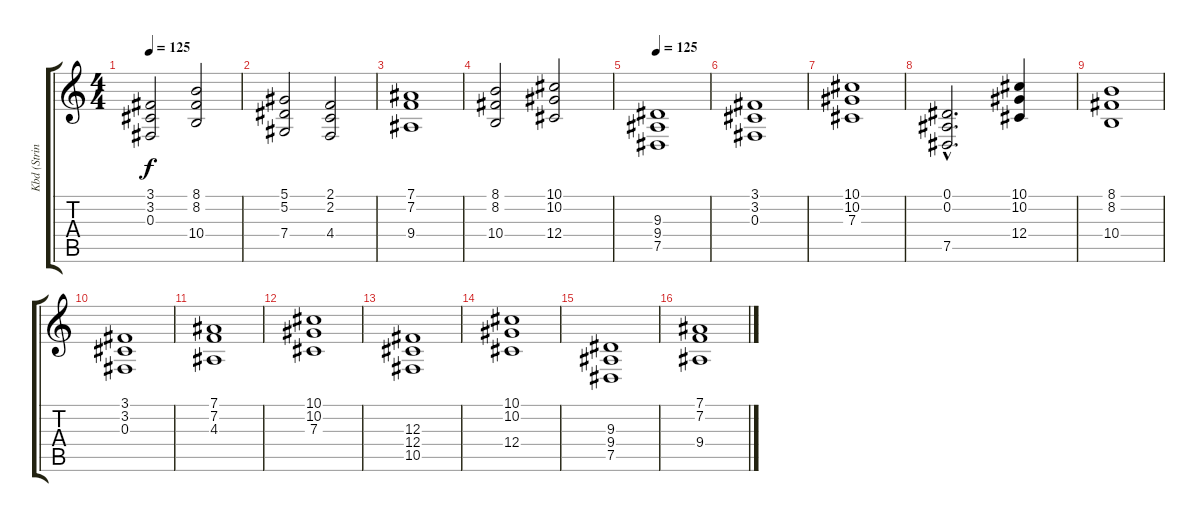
\track ("Kbd (Strings)" "Kbd (Strin") {instrument stringensemble2}
\staff {score tabs}
\tuning (Eb4 Bb3 Gb3 Db3 Ab2 Eb2) {hide}
\ts (4 4)
\tempo 125
\clef g2
\ks c
(3.1 3.2 0.3).2{dy f} (8.1 8.2 10.4).2 |
(5.1 5.2 7.4).2 (2.1 2.2 4.4).2 |
(7.1 7.2 9.4).1 |
(8.1 8.2 10.4).2 (10.1 10.2 12.4).2 |
\tempo 125
(9.3 9.4 7.5).1 |
(3.1 3.2 0.3).1 |
(10.1 10.2 7.3).1 |
(0.1{hac} 0.2{hac} 7.5{hac}).2{d} (10.1 10.2 12.4).4 |
(8.1 8.2 10.4).1 |
(3.1 3.2 0.3).1 |
(7.1 7.2 4.3).1 |
(10.1 10.2 7.3).1 |
(12.3 12.4 10.5).1 |
(10.1 10.2 12.4).1 |
(9.3 9.4 7.5).1 |
(7.1 7.2 9.4).1
